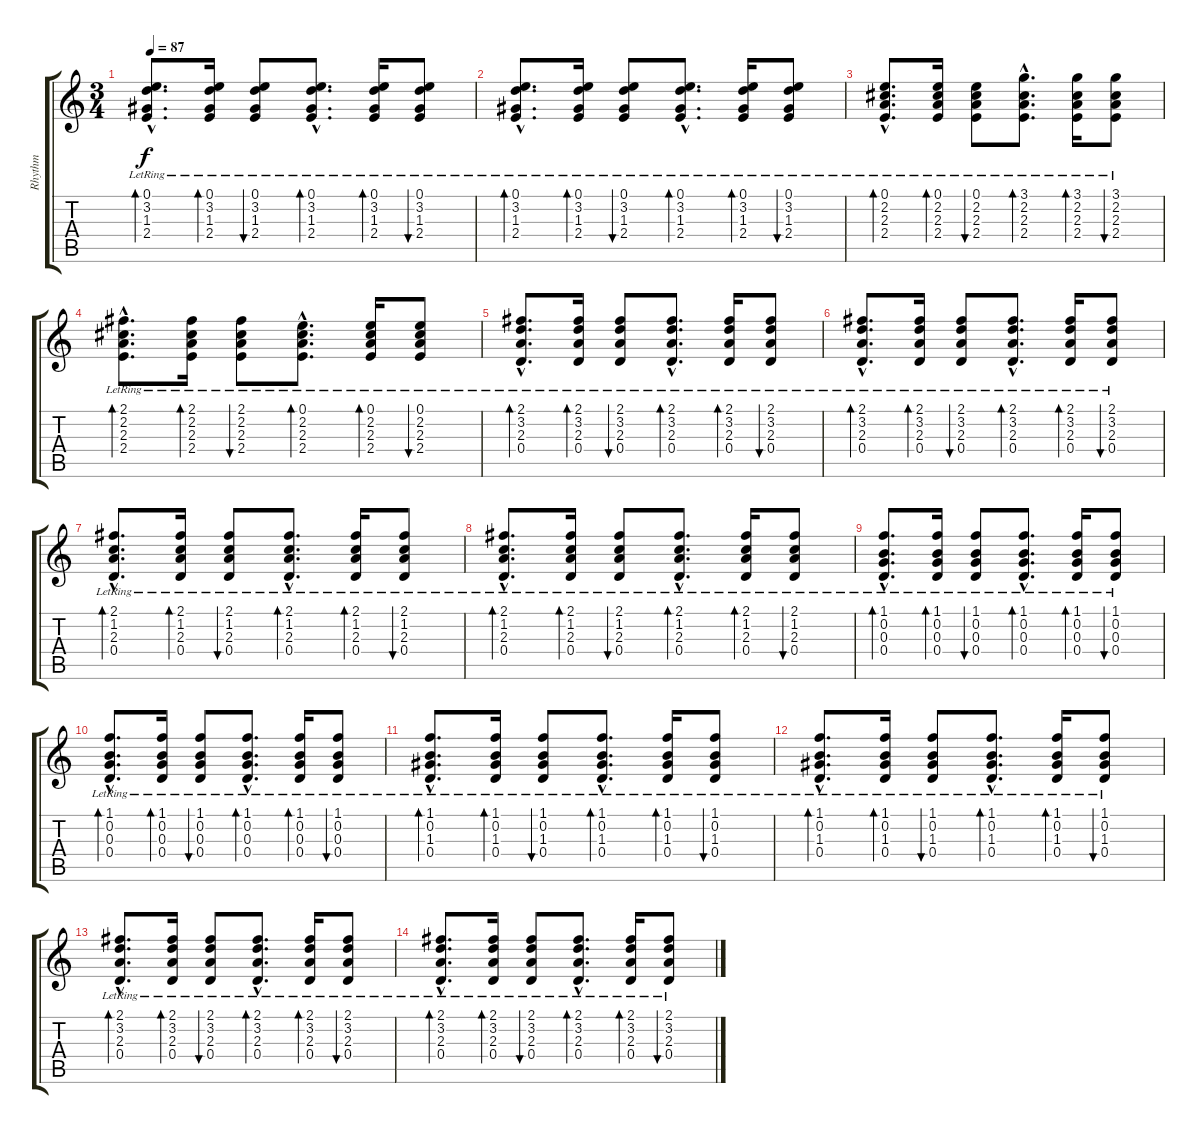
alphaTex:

\track ("Rhythm" "Rhythm") {instrument electricguitarjazz}
\staff {score tabs}
\tuning (E4 B3 G3 D3 A2 E2) {hide}
\ts (3 4)
\tempo 87
\clef g2
\ks c
(0.1{lr} 3.2{hac lr} 1.3{hac lr} 2.4{hac lr}).8{d bd 60 dy f} (0.1{lr} 3.2{lr} 1.3{lr} 2.4{lr}).16{bd 60} (0.1{lr} 3.2{lr} 1.3{lr} 2.4{lr}).8{bu 60} (0.1{hac lr} 3.2{hac lr} 1.3{hac lr} 2.4{hac lr}).8{d bd 60} (0.1{lr} 3.2{lr} 1.3{lr} 2.4{lr}).16{bd 60} (0.1{lr} 3.2{lr} 1.3{lr} 2.4{lr}).8{bu 60} |
(0.1{lr} 3.2{hac lr} 1.3{hac lr} 2.4{hac lr}).8{d bd 60} (0.1{lr} 3.2{lr} 1.3{lr} 2.4{lr}).16{bd 60} (0.1{lr} 3.2{lr} 1.3{lr} 2.4{lr}).8{bu 60} (0.1{hac lr} 3.2{hac lr} 1.3{hac lr} 2.4{hac lr}).8{d bd 60} (0.1{lr} 3.2{lr} 1.3{lr} 2.4{lr}).16{bd 60} (0.1{lr} 3.2{lr} 1.3{lr} 2.4{lr}).8{bu 60} |
(0.1{lr} 2.2{hac lr} 2.3{hac lr} 2.4{hac lr}).8{d bd 60} (0.1{lr} 2.2{lr} 2.3{lr} 2.4{lr}).16{bd 60} (0.1{lr} 2.2{lr} 2.3{lr} 2.4{lr}).8{bu 60} (3.1{hac lr} 2.2{hac lr} 2.3{hac lr} 2.4{hac lr}).8{d bd 60} (3.1{lr} 2.2{lr} 2.3{lr} 2.4{lr}).16{bd 60} (3.1{lr} 2.2{lr} 2.3{lr} 2.4{lr}).8{bu 60} |
(2.1{lr} 2.2{hac lr} 2.3{hac lr} 2.4{hac lr}).8{d bd 60} (2.1{lr} 2.2{lr} 2.3{lr} 2.4{lr}).16{bd 60} (2.1{lr} 2.2{lr} 2.3{lr} 2.4{lr}).8{bu 60} (0.1{hac lr} 2.2{hac lr} 2.3{hac lr} 2.4{hac lr}).8{d bd 60} (0.1{lr} 2.2{lr} 2.3{lr} 2.4{lr}).16{bd 60} (0.1{lr} 2.2{lr} 2.3{lr} 2.4{lr}).8{bu 60} |
(2.1{lr} 3.2{hac lr} 2.3{hac lr} 0.4{hac lr}).8{d bd 60} (2.1{lr} 3.2{lr} 2.3 0.4{lr}).16{bd 60} (2.1{lr} 3.2{lr} 2.3{lr} 0.4{lr}).8{bu 60} (2.1{hac lr} 3.2{hac lr} 2.3{hac lr} 0.4{hac lr}).8{d bd 60} (2.1{lr} 3.2{lr} 2.3{lr} 0.4{lr}).16{bd 60} (2.1{lr} 3.2{lr} 2.3{lr} 0.4{lr}).8{bu 60} |
(2.1{lr} 3.2{hac lr} 2.3{hac lr} 0.4{hac lr}).8{d bd 60} (2.1{lr} 3.2{lr} 2.3{lr} 0.4{lr}).16{bd 60} (2.1{lr} 3.2{lr} 2.3{lr} 0.4{lr}).8{bu 60} (2.1{hac lr} 3.2{hac lr} 2.3{hac lr} 0.4{hac lr}).8{d bd 60} (2.1{lr} 3.2{lr} 2.3{lr} 0.4{lr}).16{bd 60} (2.1{lr} 3.2{lr} 2.3{lr} 0.4{lr}).8{bu 60} |
(2.1{lr} 1.2{hac} 2.3{hac lr} 0.4{hac}).8{d bd 60} (2.1{lr} 1.2{lr} 2.3{lr} 0.4).16{bd 60} (2.1{lr} 1.2{lr} 2.3{lr} 0.4).8{bu 60} (2.1{hac lr} 1.2{hac lr} 2.3{hac lr} 0.4{hac}).8{d bd 60} (2.1{lr} 1.2{lr} 2.3{lr} 0.4).16{bd 60} (2.1{lr} 1.2{lr} 2.3{lr} 0.4).8{bu 60} |
(2.1{lr} 1.2{hac lr} 2.3{hac lr} 0.4{hac}).8{d bd 60} (2.1{lr} 1.2{lr} 2.3{lr} 0.4).16{bd 60} (2.1{lr} 1.2{lr} 2.3{lr} 0.4).8{bu 60} (2.1{hac lr} 1.2{hac lr} 2.3{hac lr} 0.4{hac}).8{d bd 60} (2.1{lr} 1.2{lr} 2.3{lr} 0.4{lr}).16{bd 60} (2.1{lr} 1.2{lr} 2.3{lr} 0.4{lr}).8{bu 60} |
(1.1{lr} 0.2{hac lr} 0.3{hac lr} 0.4{hac}).8{d bd 60} (1.1{lr} 0.2{lr} 0.3{lr} 0.4).16{bd 60} (1.1{lr} 0.2{lr} 0.3{lr} 0.4).8{bu 60} (1.1{hac lr} 0.2{hac lr} 0.3{hac lr} 0.4{hac lr}).8{d bd 60} (1.1{lr} 0.2{lr} 0.3{lr} 0.4{lr}).16{bd 60} (1.1{lr} 0.2{lr} 0.3{lr} 0.4{lr}).8{bu 60} |
(1.1{lr} 0.2{hac lr} 0.3{hac lr} 0.4{hac}).8{d bd 60} (1.1{lr} 0.2{lr} 0.3{lr} 0.4).16{bd 60} (1.1{lr} 0.2{lr} 0.3{lr} 0.4).8{bu 60} (1.1{hac lr} 0.2{hac lr} 0.3{hac lr} 0.4{hac}).8{d bd 60} (1.1{lr} 0.2{lr} 0.3{lr} 0.4).16{bd 60} (1.1{lr} 0.2{lr} 0.3{lr} 0.4).8{bu 60} |
(1.1{lr} 0.2{hac lr} 1.3{hac lr} 0.4{hac lr}).8{d bd 60} (1.1{lr} 0.2{lr} 1.3{lr} 0.4{lr}).16{bd 60} (1.1{lr} 0.2{lr} 1.3{lr} 0.4{lr}).8{bu 60} (1.1{hac lr} 0.2{hac lr} 1.3{hac lr} 0.4{hac lr}).8{d bd 60} (1.1{lr} 0.2{lr} 1.3{lr} 0.4{lr}).16{bd 60} (1.1{lr} 0.2{lr} 1.3{lr} 0.4{lr}).8{bu 60} |
(1.1{lr} 0.2{hac lr} 1.3{hac lr} 0.4{hac lr}).8{d bd 60} (1.1{lr} 0.2{lr} 1.3{lr} 0.4{lr}).16{bd 60} (1.1{lr} 0.2{lr} 1.3{lr} 0.4{lr}).8{bu 60} (1.1{hac lr} 0.2{hac lr} 1.3{hac lr} 0.4{hac lr}).8{d bd 60} (1.1{lr} 0.2{lr} 1.3{lr} 0.4{lr}).16{bd 60} (1.1{lr} 0.2{lr} 1.3{lr} 0.4{lr}).8{bu 60} |
(2.1{lr} 3.2{hac lr} 2.3{hac lr} 0.4{hac lr}).8{d bd 60} (2.1{lr} 3.2{lr} 2.3{lr} 0.4{lr}).16{bd 60} (2.1{lr} 3.2{lr} 2.3{lr} 0.4{lr}).8{bu 60} (2.1{hac lr} 3.2{hac lr} 2.3{hac lr} 0.4{hac lr}).8{d bd 60} (2.1{lr} 3.2{lr} 2.3{lr} 0.4{lr}).16{bd 60} (2.1{lr} 3.2{lr} 2.3{lr} 0.4{lr}).8{bu 60} |
(2.1{lr} 3.2{hac lr} 2.3{hac lr} 0.4{hac}).8{d bd 60} (2.1{lr} 3.2{lr} 2.3{lr} 0.4).16{bd 60} (2.1{lr} 3.2{lr} 2.3{lr} 0.4).8{bu 60} (2.1{hac lr} 3.2{hac lr} 2.3{hac lr} 0.4{hac}).8{d bd 60} (2.1{lr} 3.2{lr} 2.3{lr} 0.4).16{bd 60} (2.1{lr} 3.2{lr} 2.3{lr} 0.4).8{bu 60}
